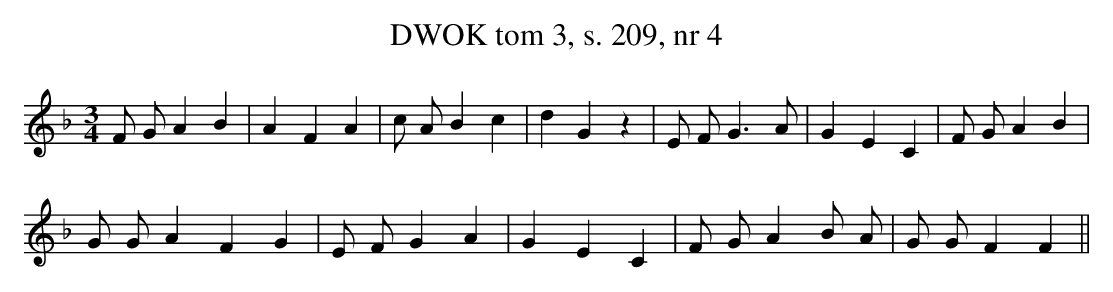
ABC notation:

X:1
T: DWOK tom 3, s. 209, nr 4
L: 1/16
M: 3/4
K: F
F2 G2 A4 B4 | \
A4 F4 A4 | \
c2 A2 B4 c4 | \
d4 G4 z4 | \
E2 F2 G6 A2 |\
G4 E4 C4 | \
F2 G2 A4 B4 |
G2 G2 A4 F4 G4 | \
E2 F2 G4 A4 | \
G4 E4 C4 | \
F2 G2 A4 B2 A2 | \
G2 G2 F4 F4 ||
